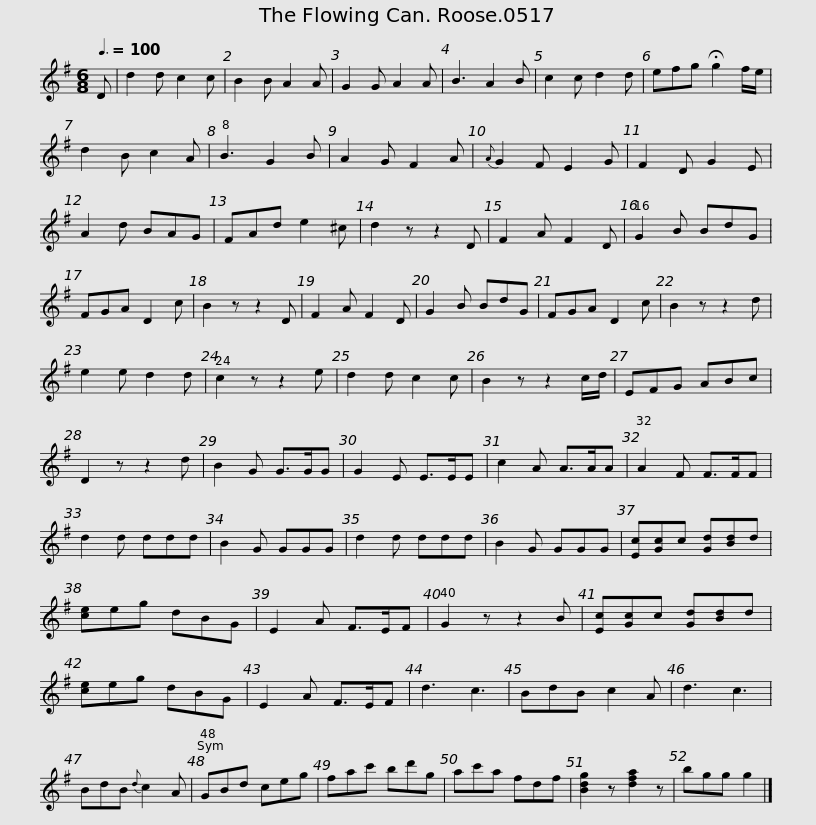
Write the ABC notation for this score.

X:1
L:1/8
Q:3/8=100
M:6/8
I:linebreak $
K:G
V:1 treble
V:1
 D | d2 d c2 c | B2 B A2 A | G2 G A2 A | B3 A2 B | %5
 c2 c d2 d | efg !fermata!g2 f/e/ | d2 B c2 A | B3 G2 B | A2 G F2 A |$ %10
{A} G2 F E2 G | F2 D G2 E | A2 d BAG | FAd e2 ^c | d2 z z2 D | %15
 F2 A F2 D | G2 B BdG | FGA D2 c |$ B2 z z2 D | F2 A F2 D | %20
 G2 B BdG | FGA D2 c | B2 z z2 d | e2 e d2 d | c2 z z2 e | %25
 d2 d c2 c | B2 z z2 c/d/ |$ EFG ABc | D2 z z2 d | B2 G G>GG | %30
 G2 E E>EE | c2 A A>AA | A2 F F>FF | d2 d ddd | B2 G GGG |$ %35
 d2 d ddd | B2 G GGG | [Ec][Gc]c [Gd][Bd]d | [ce]eg dBG | E2 A F>EF | %40
 G2 z z2 B | [Ec][Gc]c [Gd][Bd]d | [ce]eg dBG |$ E2 A F>EF | d3 c3 | %45
 BdB c2 A | d3 c3 | BdB{d} c2 A | GBd ceg | fac' bd'g | %50
 ac'a fdf |$ [Bdg]2 z [dfa]2 z | bgg g2 |] %53
